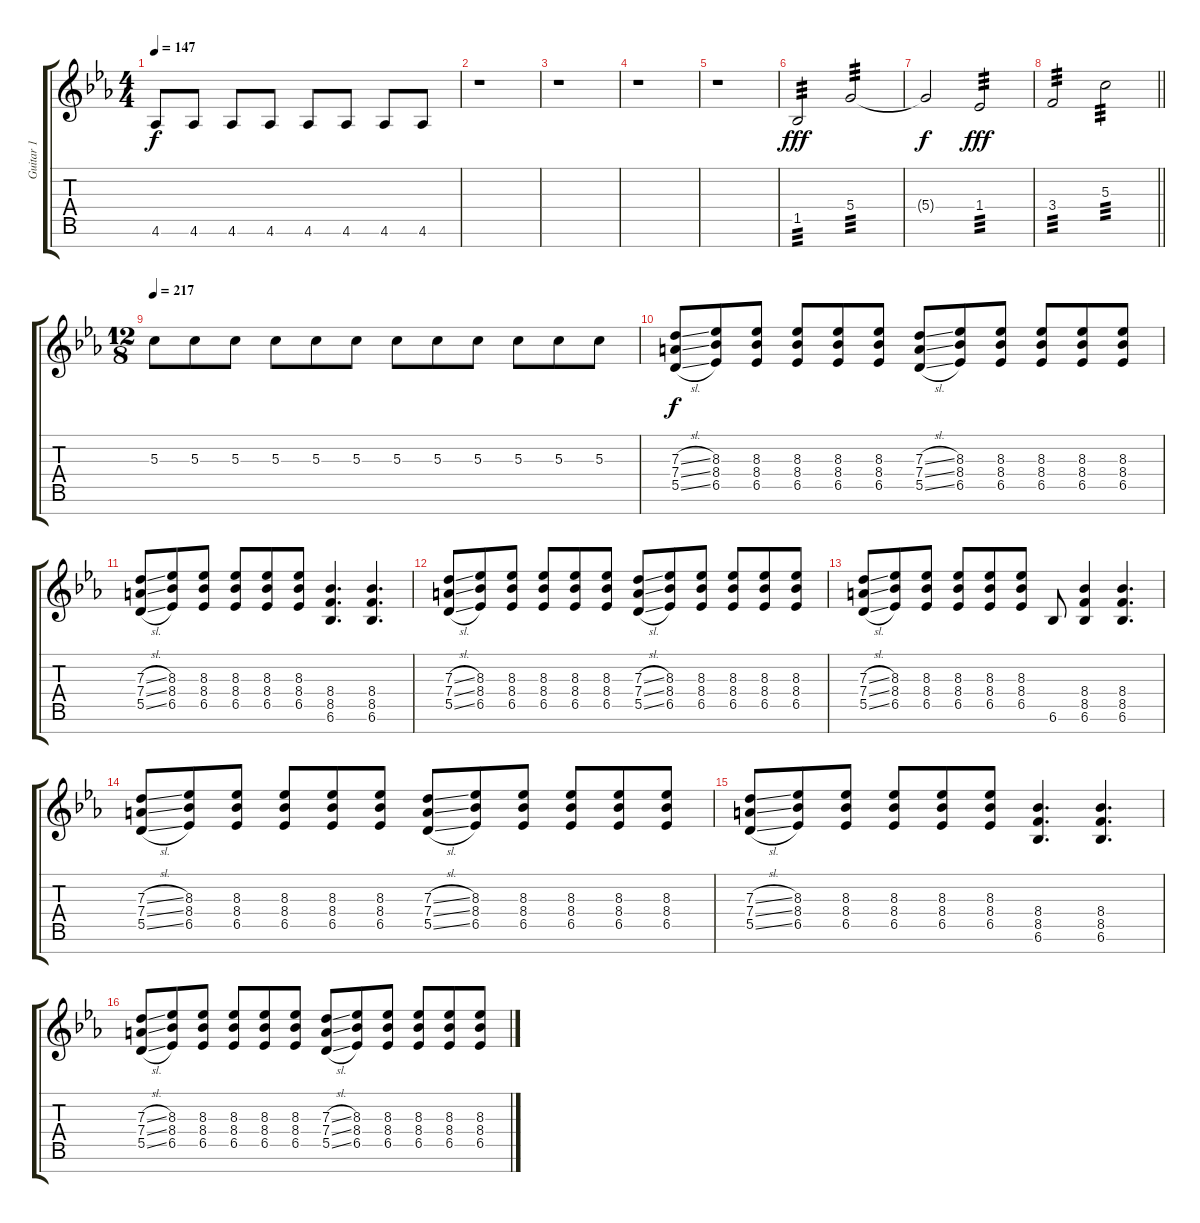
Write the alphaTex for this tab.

\track ("Guitar 1" "Guitar 1") {instrument distortionguitar}
\staff {score tabs}
\tuning (E4 B3 G3 D3 A2 E2 B1) {hide}
\ts (4 4)
\tempo 147
\clef g2
\ks eb
4.6.8{dy f} 4.6.8 4.6.8 4.6.8 4.6.8 4.6.8 4.6.8 4.6.8 |
r.1 |
r.1 |
r.1 |
r.1 |
1.5.2{tp 3 dy fff} 5.4.2{tp 3} |
5.4{t}.2{dy f} 1.4.2{tp 3 dy fff} |
\barLineRight lightlight
3.4.2{tp 3} 5.3.2{tp 3} |
\ts (12 8)
\tempo 217
5.3.8 5.3.8 5.3.8 5.3.8 5.3.8 5.3.8 5.3.8 5.3.8 5.3.8 5.3.8 5.3.8 5.3.8 |
(7.3{sl} 7.4{sl} 5.5{sl}).8{dy f} (8.3 8.4 6.5).8 (8.3 8.4 6.5).8 (8.3 8.4 6.5).8 (8.3 8.4 6.5).8 (8.3 8.4 6.5).8 (7.3{sl} 7.4{sl} 5.5{sl}).8 (8.3 8.4 6.5).8 (8.3 8.4 6.5).8 (8.3 8.4 6.5).8 (8.3 8.4 6.5).8 (8.3 8.4 6.5).8 |
(7.3{sl} 7.4{sl} 5.5{sl}).8 (8.3 8.4 6.5).8 (8.3 8.4 6.5).8 (8.3 8.4 6.5).8 (8.3 8.4 6.5).8 (8.3 8.4 6.5).8 (8.4 8.5 6.6).4{d} (8.4 8.5 6.6).4{d} |
(7.3{sl} 7.4{sl} 5.5{sl}).8 (8.3 8.4 6.5).8 (8.3 8.4 6.5).8 (8.3 8.4 6.5).8 (8.3 8.4 6.5).8 (8.3 8.4 6.5).8 (7.3{sl} 7.4{sl} 5.5{sl}).8 (8.3 8.4 6.5).8 (8.3 8.4 6.5).8 (8.3 8.4 6.5).8 (8.3 8.4 6.5).8 (8.3 8.4 6.5).8 |
(7.3{sl} 7.4{sl} 5.5{sl}).8 (8.3 8.4 6.5).8 (8.3 8.4 6.5).8 (8.3 8.4 6.5).8 (8.3 8.4 6.5).8 (8.3 8.4 6.5).8 6.6.8 (8.4 8.5 6.6).4 (8.4 8.5 6.6).4{d} |
(7.3{sl} 7.4{sl} 5.5{sl}).8 (8.3 8.4 6.5).8 (8.3 8.4 6.5).8 (8.3 8.4 6.5).8 (8.3 8.4 6.5).8 (8.3 8.4 6.5).8 (7.3{sl} 7.4{sl} 5.5{sl}).8 (8.3 8.4 6.5).8 (8.3 8.4 6.5).8 (8.3 8.4 6.5).8 (8.3 8.4 6.5).8 (8.3 8.4 6.5).8 |
(7.3{sl} 7.4{sl} 5.5{sl}).8 (8.3 8.4 6.5).8 (8.3 8.4 6.5).8 (8.3 8.4 6.5).8 (8.3 8.4 6.5).8 (8.3 8.4 6.5).8 (8.4 8.5 6.6).4{d} (8.4 8.5 6.6).4{d} |
(7.3{sl} 7.4{sl} 5.5{sl}).8 (8.3 8.4 6.5).8 (8.3 8.4 6.5).8 (8.3 8.4 6.5).8 (8.3 8.4 6.5).8 (8.3 8.4 6.5).8 (7.3{sl} 7.4{sl} 5.5{sl}).8 (8.3 8.4 6.5).8 (8.3 8.4 6.5).8 (8.3 8.4 6.5).8 (8.3 8.4 6.5).8 (8.3 8.4 6.5).8
